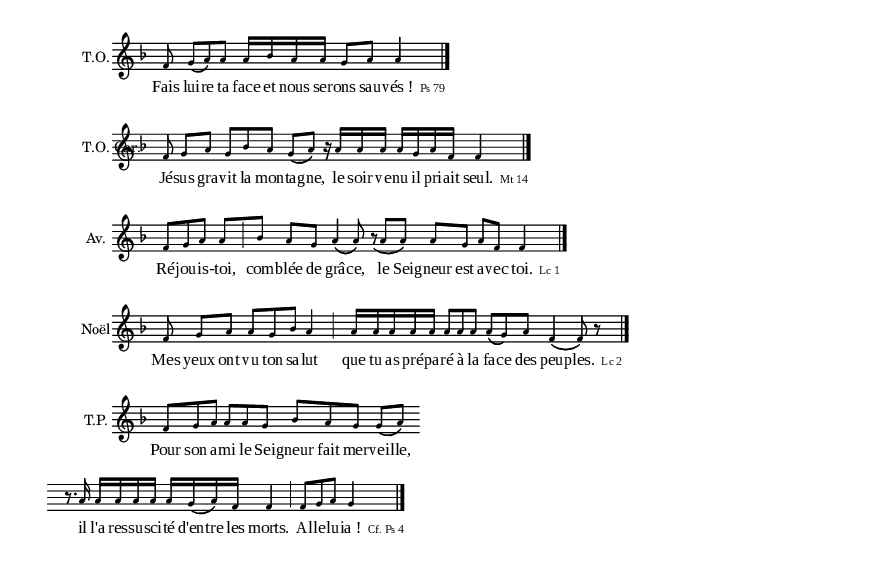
\version "2.10.0"
 \include "definitions.ly"
%\markup {Psaume 4}

\relative a' { 
	\new Staff {
		\cadenzaOn
		\key f \major
		\set Staff.instrumentName = \markup{ \center-align { T.O. } }
		f8
		\times 2/3 { g8[\( a\) a] }
		a16[ bes a a]
		g8[ a]
		a4
		\endBar
	}

	\addlyrics {
		Fais lui -- re ta face et nous ser -- ons sau -- "vés !"

 		\markup { \citation #"Ps 79" } }
	
	
}
\relative a' { 
	\new Staff {
		\cadenzaOn
		\key f \major
		\set Staff.instrumentName = \markup{ \center-align { T.O. Car. } }
		
		f8 g[ a] 
		\times 2/3 { g[ bes a] } g[\( a\)]
		\pespace
		r16 a[ a a] a[ g a f] f4

		
		
		\endBar
	}

	\addlyrics {
		Jé -- sus gra -- vit la mon -- ta -- gne, le soir ve -- nu il pri -- ait seul.
 		\markup { \citation #"Mt 14" } }
	
	
}
\relative a' { 
	\new Staff {
		\cadenzaOn
		\key f \major
		\set Staff.instrumentName = \markup{ \center-align { Av. } }
		
		\times 2/3 { f8[ g a] } 
		a[ \pespace \cesure \pespace bes]
		a[ g]
		\times 2/3 { a4\( a8\) }	\pespace 
		\times 2/3 { r8_\( a[ a]\) } a[ g] a[ f] f4		
		
		\endBar
	}

	\addlyrics {
		Ré -- jou -- is --  -toi, com -- blée de grâ -- ce, le Sei -- gneur est a -- vec toi. 

 		\markup { \citation #"Lc 1" } }
	
	
}
\relative a' { 
	\new Staff {
		\cadenzaOn
		\key f \major
		\set Staff.instrumentName = \markup{ \center-align { Noël } }
		
		f8
		g[ a]
		\times 2/3 { a8[  g bes] } 
		a4 \pespace \cesure \pespace
		\times 2/5 { a16[ a a a a] }
		\times 2/3 { a8[ a a] }
		\times 2/3 { a8[\( g\) a] }
		f4\( f8\) r

		
		\endBar
	}

	\addlyrics {
		Mes yeux ont vu ton sa -- lut que tu as pré -- pa -- ré à la fa -- ce des peu -- ples. 
 		\markup { \citation #"Lc 2" } }
	
	
}
\relative a' { 
	\new Staff {
		\cadenzaOn
		\key f \major
		\set Staff.instrumentName = \markup{ \center-align { T.P. } }
		
		\times 2/3 { f8[ g a] } 
		\times 2/3 { a8[ a g] }
		\times 2/3 { bes8[ a g] }
		g[\( a\)]
		\indentLine \espace r8. a16 a16[ a a a] a[ g\( a\) f] f4
		\cesure
		\times 2/3 { f8[ g a] } g4

		\endBar
	}

	\addlyrics {
		Pour son a -- mi le Sei -- gneur fait mer -- vei -- lle, il l'a res -- su -- sci -- té d'en -- tre les morts. " Al" -- le -- lu -- "ia !"
 		\markup { \citation #"Cf. Ps 4" } }
	
	
}
